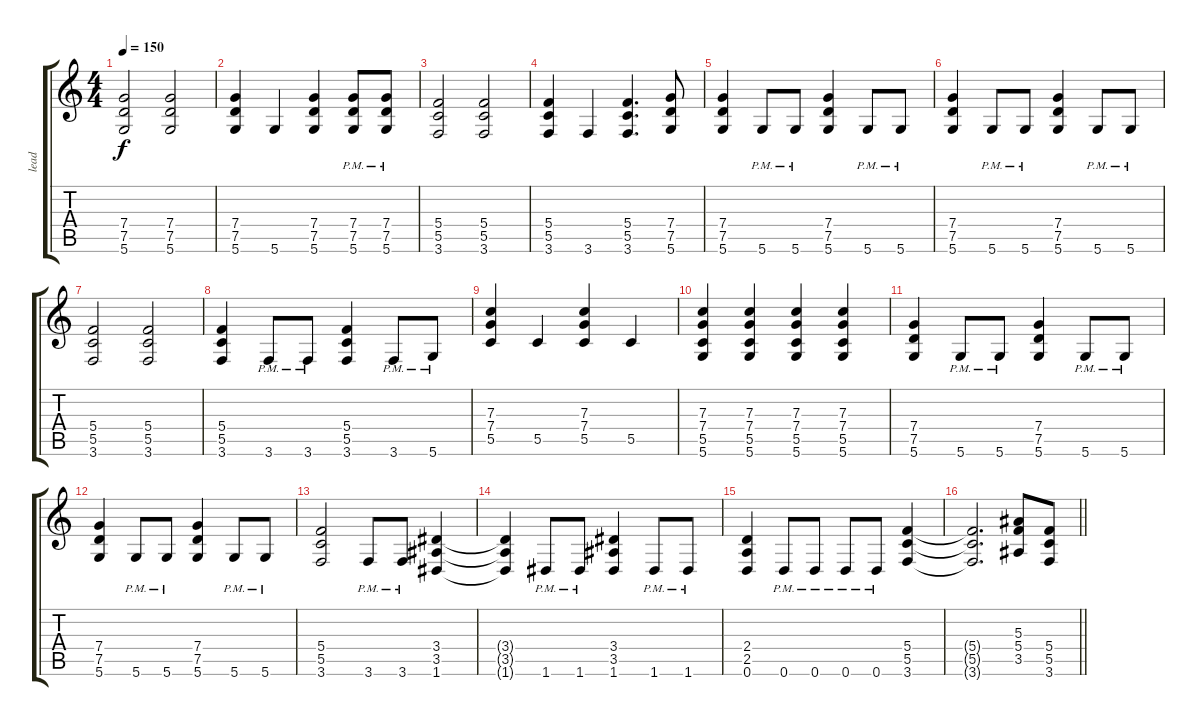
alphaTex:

\track ("lead" "lead") {instrument overdrivenguitar}
\staff {score tabs}
\tuning (D4 A3 F3 C3 G2 D2) {hide}
\ts (4 4)
\tempo 150
\clef g2
\ks c
(7.4 7.5 5.6).2{dy f} (7.4 7.5 5.6).2{volume 10 instrument distortionguitar} |
(7.4 7.5 5.6).4 5.6.4 (7.4 7.5 5.6).4 (7.4{pm} 7.5{pm} 5.6{pm}).8 (7.4{pm} 7.5{pm} 5.6{pm}).8 |
(5.4 5.5 3.6).2 (5.4 5.5 3.6).2 |
(5.4 5.5 3.6).4 3.6.4 (5.4 5.5 3.6).4{d} (7.4 7.5 5.6).8 |
(7.4 7.5 5.6).4 5.6{pm}.8 5.6{pm}.8 (7.4 7.5 5.6).4 5.6{pm}.8 5.6{pm}.8 |
(7.4 7.5 5.6).4 5.6{pm}.8 5.6{pm}.8 (7.4 7.5 5.6).4 5.6{pm}.8 5.6{pm}.8 |
(5.4 5.5 3.6).2 (5.4 5.5 3.6).2 |
(5.4 5.5 3.6).4 3.6{pm}.8 3.6{pm}.8 (5.4 5.5 3.6).4 3.6{pm}.8 5.6{pm}.8 |
(7.3 7.4 5.5).4 5.5.4 (7.3 7.4 5.5).4 5.5.4 |
(7.3 7.4 5.5 5.6).4 (7.3 7.4 5.5 5.6).4 (7.3 7.4 5.5 5.6).4 (7.3 7.4 5.5 5.6).4 |
(7.4 7.5 5.6).4 5.6{pm}.8 5.6{pm}.8 (7.4 7.5 5.6).4 5.6{pm}.8 5.6{pm}.8 |
(7.4 7.5 5.6).4 5.6{pm}.8 5.6{pm}.8 (7.4 7.5 5.6).4 5.6{pm}.8 5.6{pm}.8 |
(5.4 5.5 3.6).2 3.6{pm}.8 3.6{pm}.8 (3.4 3.5 1.6).4 |
(3.4{t} 3.5{t} 1.6{t}).4 1.6{pm}.8 1.6{pm}.8 (3.4 3.5 1.6).4 1.6{pm}.8 1.6{pm}.8 |
(2.4 2.5 0.6).4 0.6{pm}.8 0.6{pm}.8 0.6{pm}.8 0.6{pm}.8 (5.4 5.5 3.6).4 |
\barLineRight lightlight
(5.4{t} 5.5{t} 3.6{t}).2{d} (5.3 5.4 3.5).8 (5.4 5.5 3.6).8
